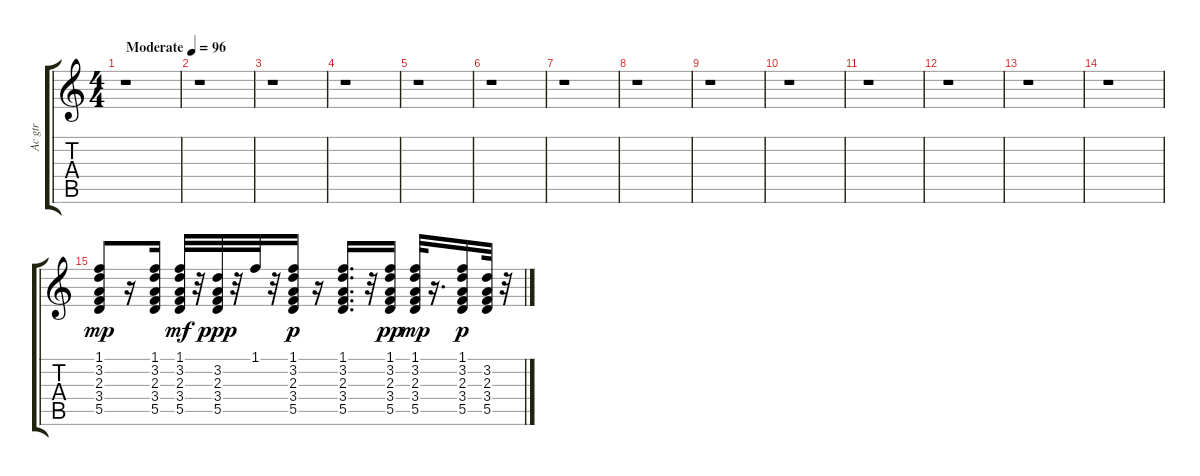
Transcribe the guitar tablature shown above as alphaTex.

\track ("Ac gtr" "Ac gtr") {instrument acousticguitarsteel}
\staff {score tabs}
\tuning (E4 B3 G3 D3 A2 E2) {hide}
\ts (4 4)
\tempo (96 "Moderate")
\clef g2
\ks c
r.1{dy mp instrument acousticguitarsteel} |
r.1 |
r.1 |
r.1 |
r.1 |
r.1 |
r.1 |
r.1 |
r.1 |
r.1 |
r.1 |
r.1 |
r.1 |
r.1 |
(1.1 3.2 2.3 3.4 5.5).8{instrument acousticguitarsteel} r.16 (1.1 3.2 2.3 3.4 5.5).16 (1.1 3.2 2.3 3.4 5.5).32{dy mf} r.32 (3.2 2.3 3.4 5.5).32{dy ppp} r.32 1.1.32 r.32 (1.1 3.2 2.3 3.4 5.5).16{dy p} r.16 (1.1 3.2 2.3 3.4 5.5).16{d} r.32 (1.1 3.2 2.3 3.4 5.5).16{dy pp} (1.1 3.2 2.3 3.4 5.5).32{dy mp} r.16{d} (1.1 3.2 2.3 3.4 5.5).16{dy p} (3.2 2.3 3.4 5.5).32 r.32
